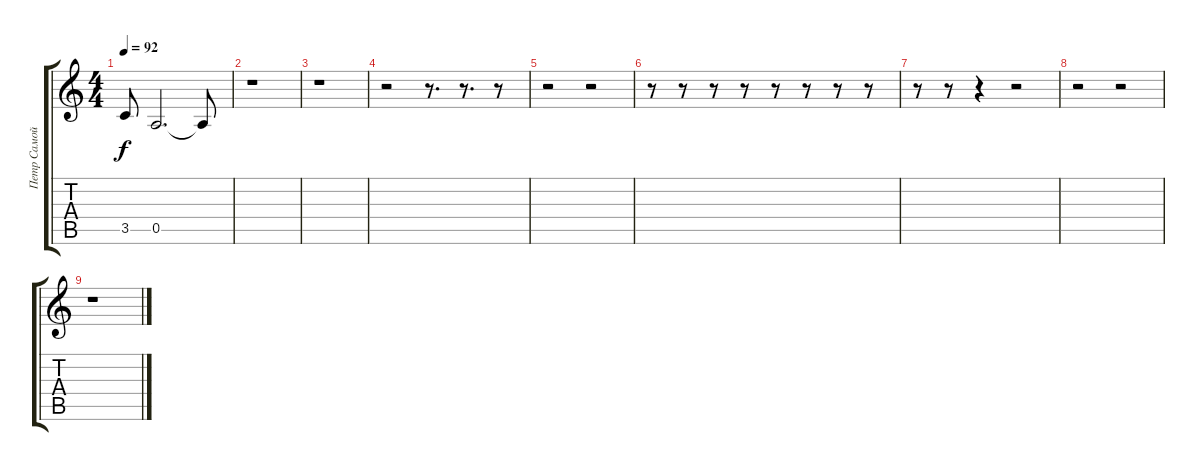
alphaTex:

\track ("Петр Самойлов" "Петр Самой") {instrument electricbassfinger}
\staff {score tabs}
\tuning (E4 B3 G3 D3 A2 E2) {hide}
\ts (4 4)
\tempo 92
\clef g2
\ks c
3.5.8{dy f} 0.5.2{d} 0.5{t}.8 |
r.1 |
r.1 |
r.2 r.8{d} r.8{d} r.8 |
r.2 r.2 |
r.8 r.8 r.8 r.8 r.8 r.8 r.8 r.8 |
r.8 r.8 r.4 r.2 |
r.2 r.2 |
r.1
